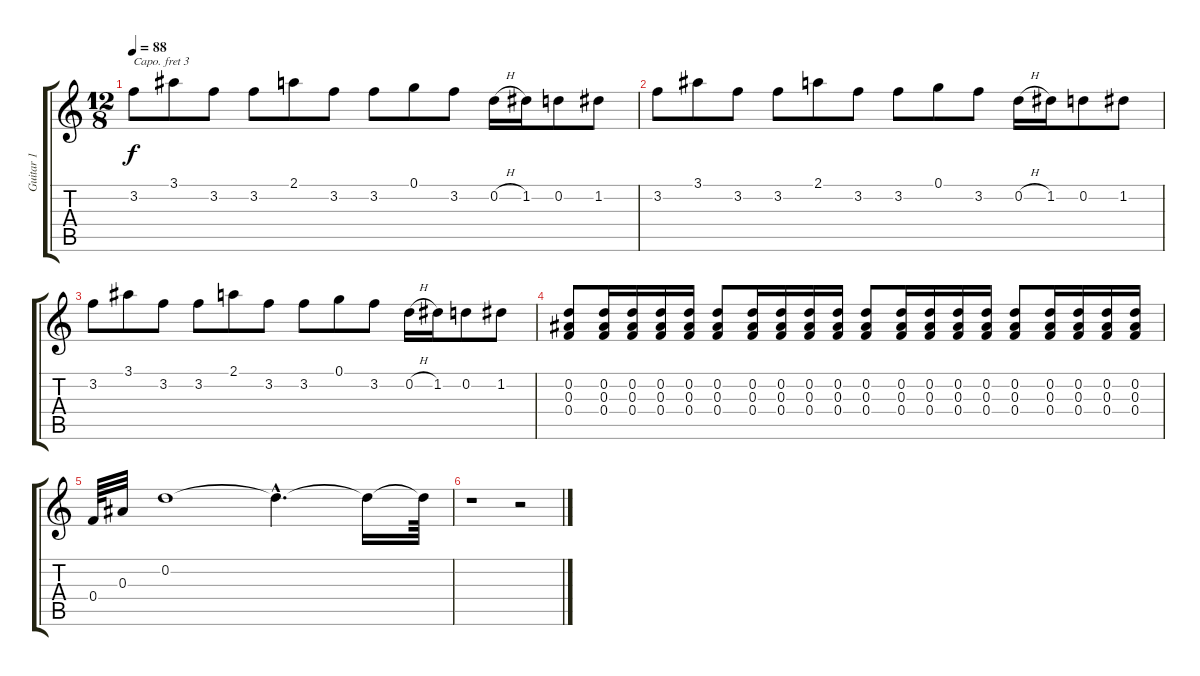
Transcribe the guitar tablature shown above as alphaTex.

\track ("Guitar 1" "Guitar 1") {instrument acousticguitarnylon}
\staff {score tabs}
\capo 3
\tuning (E4 B3 G3 D3 A2 E2) {hide}
\ts (12 8)
\tempo 88
\clef g2
\ks c
3.2.8{dy f} 3.1.8 3.2.8 3.2.8 2.1.8 3.2.8 3.2.8 0.1.8 3.2.8 0.2{h}.16 1.2.16 0.2.8 1.2.8 |
3.2.8 3.1.8 3.2.8 3.2.8 2.1.8 3.2.8 3.2.8 0.1.8 3.2.8 0.2{h}.16 1.2.16 0.2.8 1.2.8 |
3.2.8 3.1.8 3.2.8 3.2.8 2.1.8 3.2.8 3.2.8 0.1.8 3.2.8 0.2{h}.16 1.2.16 0.2.8 1.2.8 |
(0.2 0.3 0.4).8 (0.2 0.3 0.4).16 (0.2 0.3 0.4).16 (0.2 0.3 0.4).16 (0.2 0.3 0.4).16 (0.2 0.3 0.4).8 (0.2 0.3 0.4).16 (0.2 0.3 0.4).16 (0.2 0.3 0.4).16 (0.2 0.3 0.4).16 (0.2 0.3 0.4).8 (0.2 0.3 0.4).16 (0.2 0.3 0.4).16 (0.2 0.3 0.4).16 (0.2 0.3 0.4).16 (0.2 0.3 0.4).8 (0.2 0.3 0.4).16 (0.2 0.3 0.4).16 (0.2 0.3 0.4).16 (0.2 0.3 0.4).16 |
0.4.64 0.3.32 0.2.1 0.2{hac t}.4{d} 0.2{t}.16 0.2{t}.64 |
r.1 r.2
